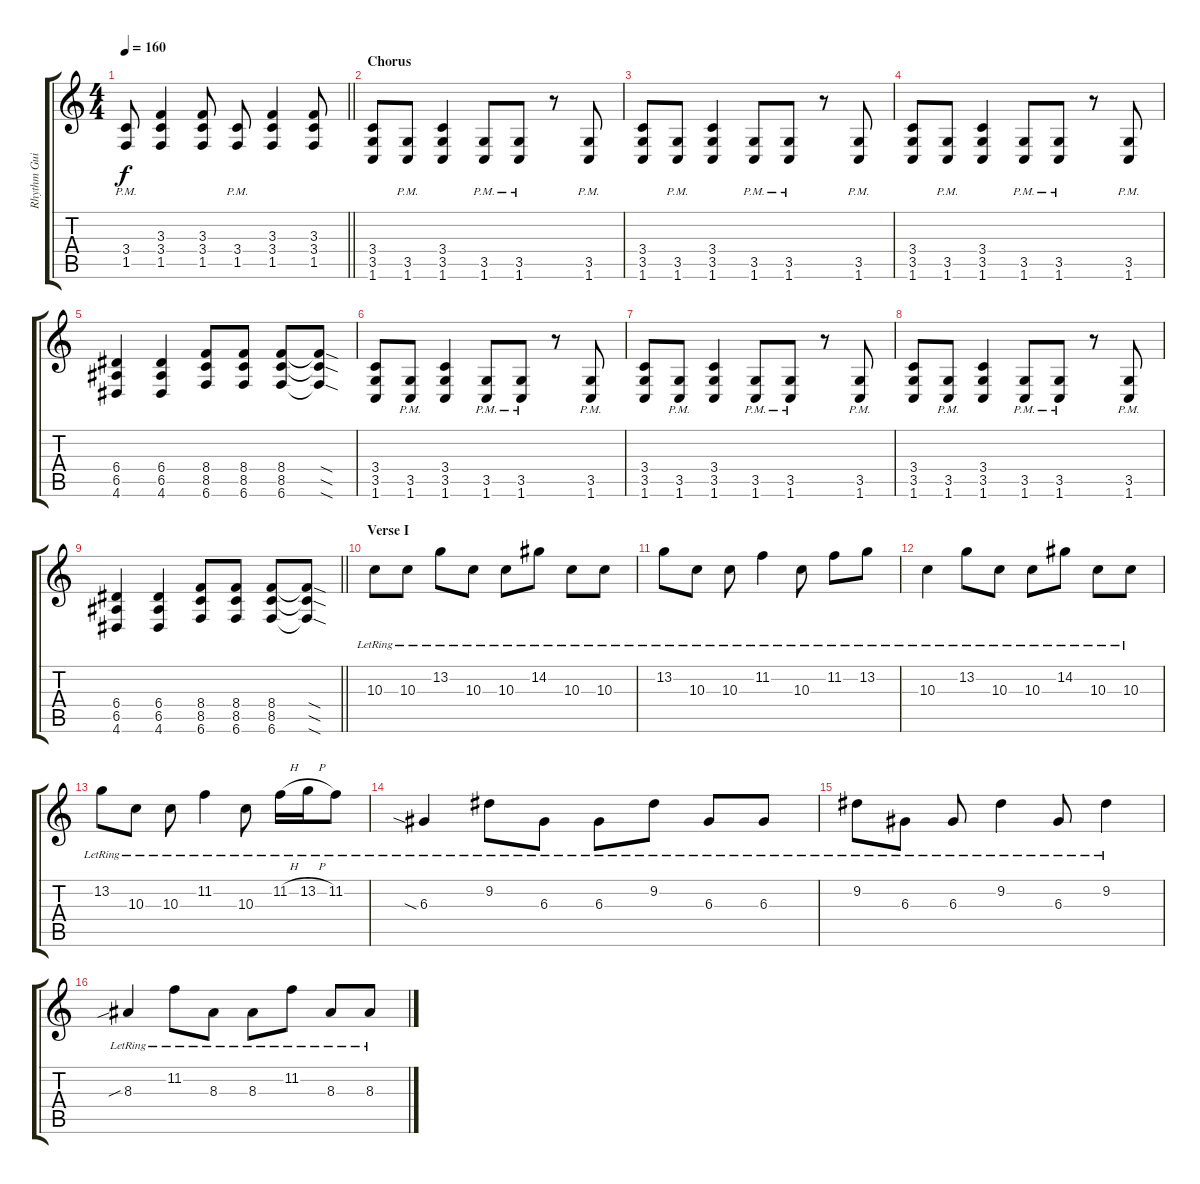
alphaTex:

\track ("Rhythm Guitar" "Rhythm Gui") {instrument electricguitarclean}
\staff {score tabs}
\tuning (B3 Gb3 D3 A2 E2 B1) {hide}
\ts (4 4)
\tempo 160
\clef g2
\barLineRight lightlight
\ks c
(3.4{pm} 1.5{pm}).8{dy f} (3.3 3.4 1.5).4 (3.3 3.4 1.5).8 (3.4{pm} 1.5{pm}).8 (3.3 3.4 1.5).4 (3.3 3.4 1.5).8 |
\section ("" "Chorus")
(3.4 3.5 1.6).8 (3.5{pm} 1.6{pm}).8 (3.4 3.5 1.6).4 (3.5{pm} 1.6{pm}).8 (3.5{pm} 1.6{pm}).8 r.8 (3.5{pm} 1.6{pm}).8 |
(3.4 3.5 1.6).8 (3.5{pm} 1.6{pm}).8 (3.4 3.5 1.6).4 (3.5{pm} 1.6{pm}).8 (3.5{pm} 1.6{pm}).8 r.8 (3.5{pm} 1.6{pm}).8 |
(3.4 3.5 1.6).8 (3.5{pm} 1.6{pm}).8 (3.4 3.5 1.6).4 (3.5{pm} 1.6{pm}).8 (3.5{pm} 1.6{pm}).8 r.8 (3.5{pm} 1.6{pm}).8 |
(6.4 6.5 4.6).4 (6.4 6.5 4.6).4 (8.4 8.5 6.6).8 (8.4 8.5 6.6).8 (8.4 8.5 6.6).8 (8.4{sod t} 8.5{sod t} 6.6{sod t}).8 |
(3.4 3.5 1.6).8 (3.5{pm} 1.6{pm}).8 (3.4 3.5 1.6).4 (3.5{pm} 1.6{pm}).8 (3.5{pm} 1.6{pm}).8 r.8 (3.5{pm} 1.6{pm}).8 |
(3.4 3.5 1.6).8 (3.5{pm} 1.6{pm}).8 (3.4 3.5 1.6).4 (3.5{pm} 1.6{pm}).8 (3.5{pm} 1.6{pm}).8 r.8 (3.5{pm} 1.6{pm}).8 |
(3.4 3.5 1.6).8 (3.5{pm} 1.6{pm}).8 (3.4 3.5 1.6).4 (3.5{pm} 1.6{pm}).8 (3.5{pm} 1.6{pm}).8 r.8 (3.5{pm} 1.6{pm}).8 |
\barLineRight lightlight
(6.4 6.5 4.6).4 (6.4 6.5 4.6).4 (8.4 8.5 6.6).8 (8.4 8.5 6.6).8 (8.4 8.5 6.6).8 (8.4{sod t} 8.5{sod t} 6.6{sod t}).8 |
\section ("" "Verse I")
10.3{lr}.8{instrument electricguitarclean} 10.3{lr}.8 13.2{lr}.8 10.3{lr}.8 10.3{lr}.8 14.2{lr}.8 10.3{lr}.8 10.3{lr}.8 |
13.2{lr}.8 10.3{lr}.8 10.3{lr}.8 11.2{lr}.4 10.3{lr}.8 11.2{lr}.8 13.2{lr}.8 |
10.3{lr}.4 13.2{lr}.8 10.3{lr}.8 10.3{lr}.8 14.2{lr}.8 10.3{lr}.8 10.3{lr}.8 |
13.2{lr}.8 10.3{lr}.8 10.3{lr}.8 11.2{lr}.4 10.3{lr}.8 11.2{h lr}.16 13.2{h lr}.16 11.2{lr}.8 |
6.3{sia lr}.4 9.2{lr}.8 6.3{lr}.8 6.3{lr}.8 9.2{lr}.8 6.3{lr}.8 6.3{lr}.8 |
9.2{lr}.8 6.3{lr}.8 6.3{lr}.8 9.2{lr}.4 6.3{lr}.8 9.2{lr}.4 |
8.3{sib lr}.4 11.2{lr}.8 8.3{lr}.8 8.3{lr}.8 11.2{lr}.8 8.3{lr}.8 8.3{lr}.8
